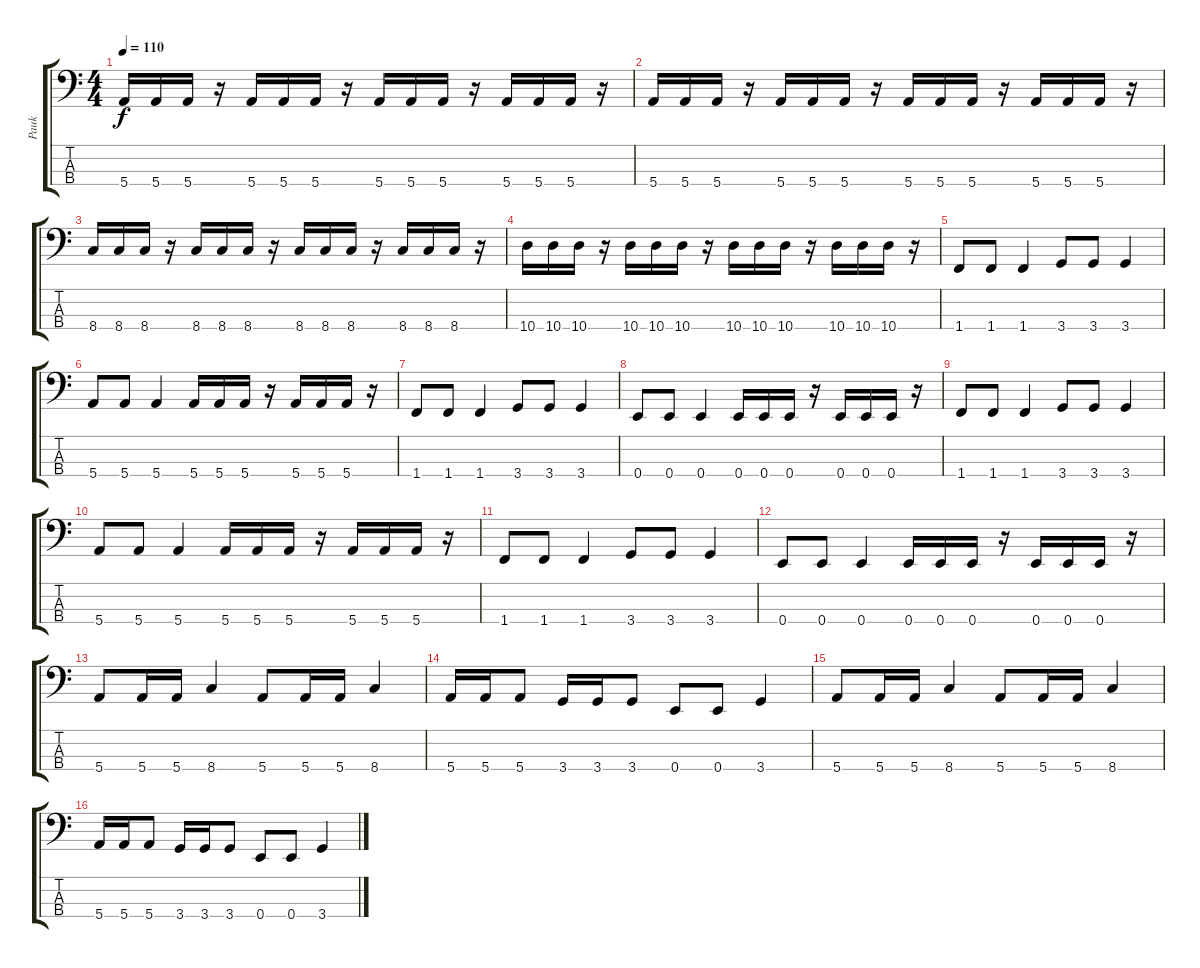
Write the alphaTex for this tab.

\track ("Pauk" "Pauk") {instrument electricbasspick}
\staff {score tabs}
\tuning (G2 D2 A1 E1) {hide}
\ts (4 4)
\tempo 110
\clef f4
\ks c
5.4.16{dy f} 5.4.16 5.4.16 r.16 5.4.16 5.4.16 5.4.16 r.16 5.4.16 5.4.16 5.4.16 r.16 5.4.16 5.4.16 5.4.16 r.16 |
5.4.16 5.4.16 5.4.16 r.16 5.4.16 5.4.16 5.4.16 r.16 5.4.16 5.4.16 5.4.16 r.16 5.4.16 5.4.16 5.4.16 r.16 |
8.4.16 8.4.16 8.4.16 r.16 8.4.16 8.4.16 8.4.16 r.16 8.4.16 8.4.16 8.4.16 r.16 8.4.16 8.4.16 8.4.16 r.16 |
10.4.16 10.4.16 10.4.16 r.16 10.4.16 10.4.16 10.4.16 r.16 10.4.16 10.4.16 10.4.16 r.16 10.4.16 10.4.16 10.4.16 r.16 |
1.4.8 1.4.8 1.4.4 3.4.8 3.4.8 3.4.4 |
5.4.8 5.4.8 5.4.4 5.4.16 5.4.16 5.4.16 r.16 5.4.16 5.4.16 5.4.16 r.16 |
1.4.8 1.4.8 1.4.4 3.4.8 3.4.8 3.4.4 |
0.4.8 0.4.8 0.4.4 0.4.16 0.4.16 0.4.16 r.16 0.4.16 0.4.16 0.4.16 r.16 |
1.4.8 1.4.8 1.4.4 3.4.8 3.4.8 3.4.4 |
5.4.8 5.4.8 5.4.4 5.4.16 5.4.16 5.4.16 r.16 5.4.16 5.4.16 5.4.16 r.16 |
1.4.8 1.4.8 1.4.4 3.4.8 3.4.8 3.4.4 |
0.4.8 0.4.8 0.4.4 0.4.16 0.4.16 0.4.16 r.16 0.4.16 0.4.16 0.4.16 r.16 |
5.4.8 5.4.16 5.4.16 8.4.4 5.4.8 5.4.16 5.4.16 8.4.4 |
5.4.16 5.4.16 5.4.8 3.4.16 3.4.16 3.4.8 0.4.8 0.4.8 3.4.4 |
5.4.8 5.4.16 5.4.16 8.4.4 5.4.8 5.4.16 5.4.16 8.4.4 |
5.4.16 5.4.16 5.4.8 3.4.16 3.4.16 3.4.8 0.4.8 0.4.8 3.4.4
